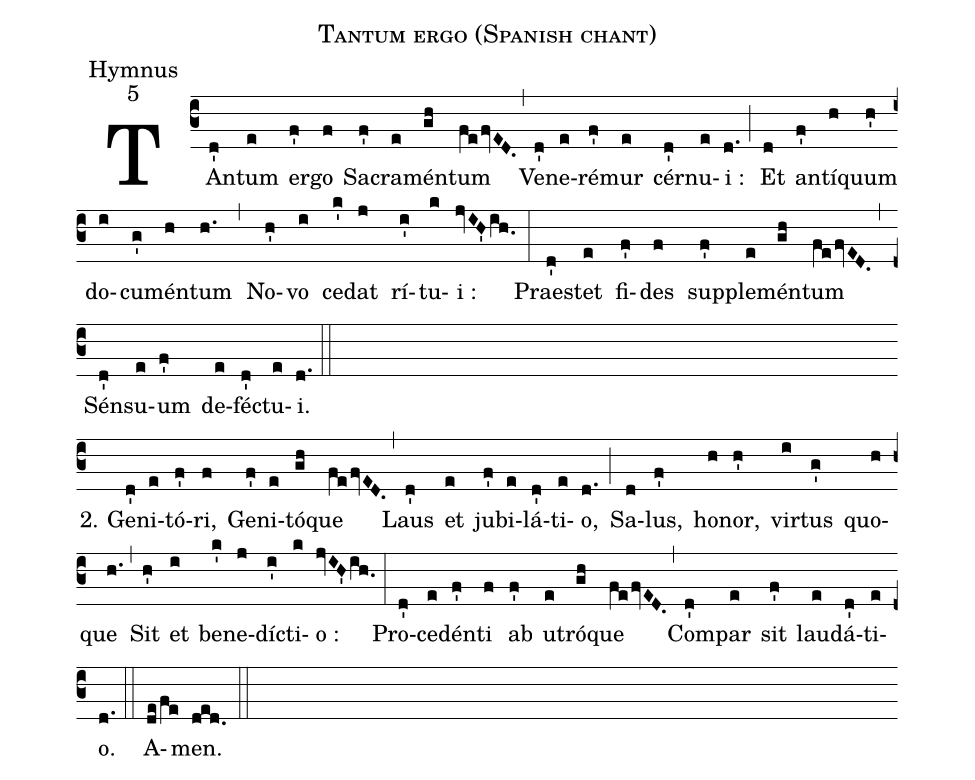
name:Tantum ergo (Spanish chant);
office-part:Hymnus;
mode:5;
%%
(c3) TAn(d')tum(e) er(f')go(f) Sa(f')cra(e)mén(gh)tum(fefvED.) (,)
Ve(d')ne(e)ré(f')mur(e) cér(d')nu(e)i :(d.) (;)
Et(d) an(f')tí(h)quum(h') do(i)cu(g')mén(h)tum(h.) (,)
No(h')vo(i) ce(k')dat(j) rí(i')tu(k)i :(jvIH'ih.0) (:)
Prae(d')stet(e) fi(f')des(f) sup(f')ple(e)mén(gh)tum(fefvED.) (,)
Sén(d')su(e)um(f') de(e)fé(d')ctu(e)i.(d.) (::) (Z-)

2. Ge(d')ni(e)tó(f')ri,(f) Ge(f')ni(e)tó(gh)que(fefvED.) (,)
Laus(d') et(e) ju(f')bi(e)lá(d')ti(e)o,(d.) (;)
Sa(d)lus,(f') ho(h)nor,(h') vir(i)tus(g') quo(h)que(h.) (,)
Sit(h') et(i) be(k')ne(j)dí(i')cti(k)o :(jvIH'ih.0) (:)
Pro(d')ce(e)dén(f')ti(f) ab(f') u(e)tró(gh)que(fefvED.) (,)
Com(d')par(e) sit(f') lau(e)dá(d')ti(e)o.(d.) (::)
A(de/fe)men.(ded.) (::)
